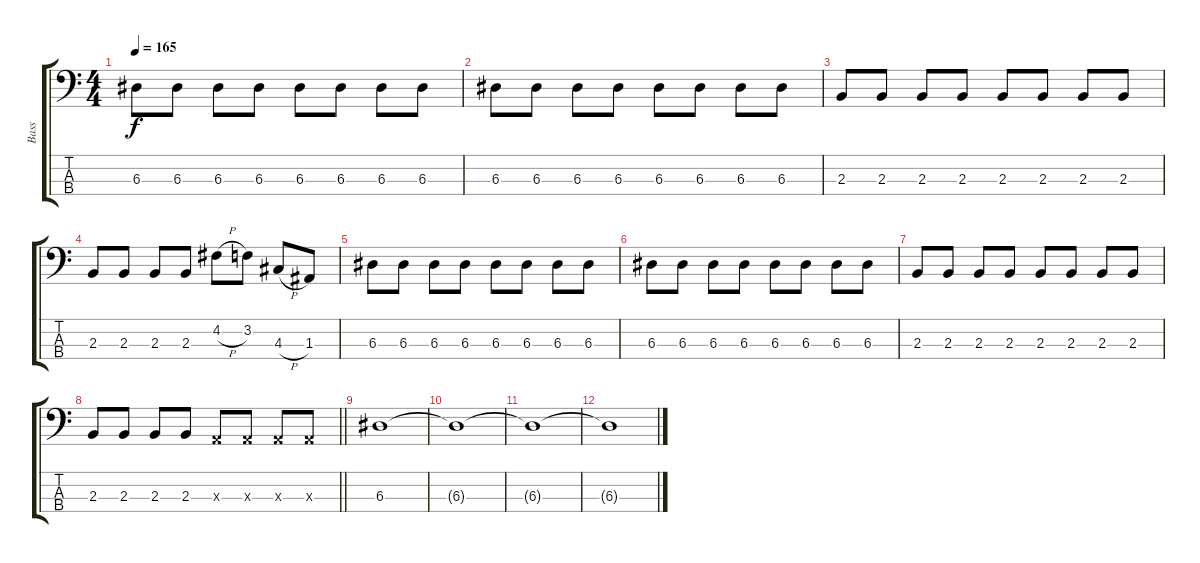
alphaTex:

\track ("Bass" "Bass") {instrument electricbassfinger}
\staff {score tabs}
\tuning (G2 D2 A1 E1) {hide}
\ts (4 4)
\tempo 165
\clef f4
\ks c
6.3.8{dy f} 6.3.8 6.3.8 6.3.8 6.3.8 6.3.8 6.3.8 6.3.8 |
6.3.8 6.3.8 6.3.8 6.3.8 6.3.8 6.3.8 6.3.8 6.3.8 |
2.3.8 2.3.8 2.3.8 2.3.8 2.3.8 2.3.8 2.3.8 2.3.8 |
2.3.8 2.3.8 2.3.8 2.3.8 4.2{h}.8 3.2.8 4.3{h}.8 1.3.8 |
6.3.8 6.3.8 6.3.8 6.3.8 6.3.8 6.3.8 6.3.8 6.3.8 |
6.3.8 6.3.8 6.3.8 6.3.8 6.3.8 6.3.8 6.3.8 6.3.8 |
2.3.8 2.3.8 2.3.8 2.3.8 2.3.8 2.3.8 2.3.8 2.3.8 |
\barLineRight lightlight
2.3.8 2.3.8 2.3.8 2.3.8 0.3{x}.8 0.3{x}.8 0.3{x}.8 0.3{x}.8 |
6.3.1 |
6.3{t}.1 |
6.3{t}.1 |
6.3{t}.1
